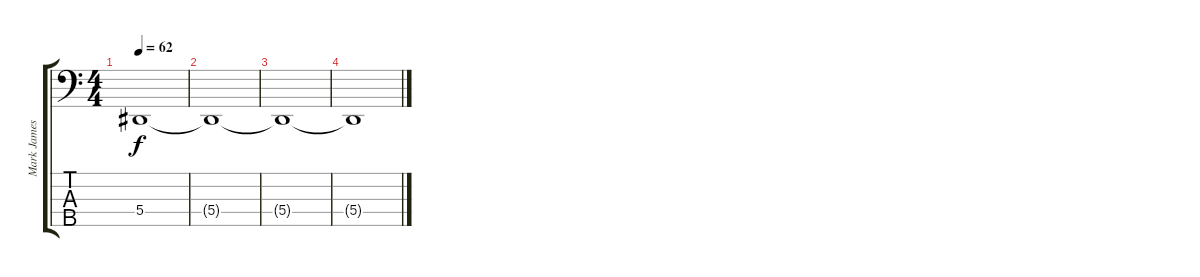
\track ("Mark James" "Mark James") {instrument electricbassfinger}
\staff {score tabs}
\tuning (Eb2 Bb1 F1 Bb0 G0) {hide}
\ts (4 4)
\tempo 62
\clef f4
\ks c
5.4.1{dy f} |
5.4{t}.1 |
5.4{t}.1 |
5.4{t}.1
